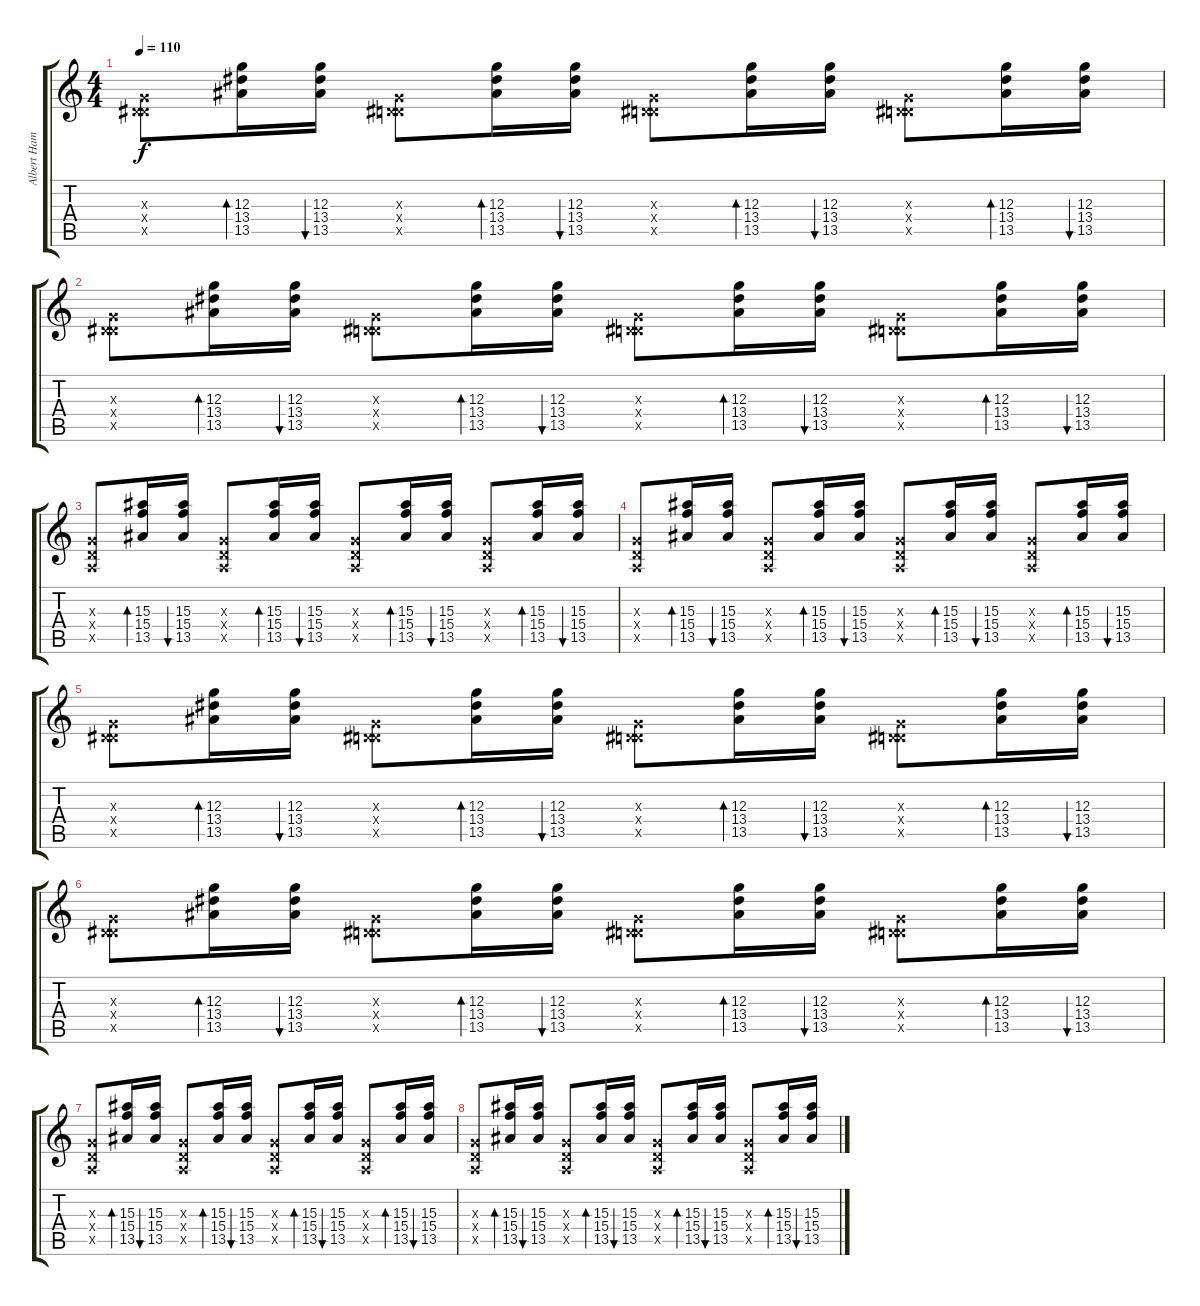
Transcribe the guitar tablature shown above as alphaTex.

\track ("Albert Hammond Jr." "Albert Ham") {instrument distortionguitar}
\staff {score tabs}
\tuning (E4 B3 G3 D3 A2 E2) {hide}
\ts (4 4)
\tempo 110
\clef g2
\ks c
(0.3{x} 0.4{x} 6.5{x}).8{dy f} (12.3 13.4 13.5).16{bd 60} (12.3 13.4 13.5).16{bu 60} (0.3{x} 0.4{x} 6.5{x}).8 (12.3 13.4 13.5).16{bd 60} (12.3 13.4 13.5).16{bu 60} (0.3{x} 0.4{x} 6.5{x}).8 (12.3 13.4 13.5).16{bd 60} (12.3 13.4 13.5).16{bu 60} (0.3{x} 0.4{x} 6.5{x}).8 (12.3 13.4 13.5).16{bd 60} (12.3 13.4 13.5).16{bu 60} |
(0.3{x} 0.4{x} 6.5{x}).8 (12.3 13.4 13.5).16{bd 60} (12.3 13.4 13.5).16{bu 60} (0.3{x} 0.4{x} 6.5{x}).8 (12.3 13.4 13.5).16{bd 60} (12.3 13.4 13.5).16{bu 60} (0.3{x} 0.4{x} 6.5{x}).8 (12.3 13.4 13.5).16{bd 60} (12.3 13.4 13.5).16{bu 60} (0.3{x} 0.4{x} 6.5{x}).8 (12.3 13.4 13.5).16{bd 60} (12.3 13.4 13.5).16{bu 60} |
(0.3{x} 0.4{x} 0.5{x}).8 (15.3 15.4 13.5).16{bd 60} (15.3 15.4 13.5).16{bu 60} (0.3{x} 0.4{x} 0.5{x}).8 (15.3 15.4 13.5).16{bd 60} (15.3 15.4 13.5).16{bu 60} (0.3{x} 0.4{x} 0.5{x}).8 (15.3 15.4 13.5).16{bd 60} (15.3 15.4 13.5).16{bu 60} (0.3{x} 0.4{x} 0.5{x}).8 (15.3 15.4 13.5).16{bd 60} (15.3 15.4 13.5).16{bu 60} |
(0.3{x} 0.4{x} 0.5{x}).8 (15.3 15.4 13.5).16{bd 60} (15.3 15.4 13.5).16{bu 60} (0.3{x} 0.4{x} 0.5{x}).8 (15.3 15.4 13.5).16{bd 60} (15.3 15.4 13.5).16{bu 60} (0.3{x} 0.4{x} 0.5{x}).8 (15.3 15.4 13.5).16{bd 60} (15.3 15.4 13.5).16{bu 60} (0.3{x} 0.4{x} 0.5{x}).8 (15.3 15.4 13.5).16{bd 60} (15.3 15.4 13.5).16{bu 60} |
(0.3{x} 0.4{x} 6.5{x}).8 (12.3 13.4 13.5).16{bd 60} (12.3 13.4 13.5).16{bu 60} (0.3{x} 0.4{x} 6.5{x}).8 (12.3 13.4 13.5).16{bd 60} (12.3 13.4 13.5).16{bu 60} (0.3{x} 0.4{x} 6.5{x}).8 (12.3 13.4 13.5).16{bd 60} (12.3 13.4 13.5).16{bu 60} (0.3{x} 0.4{x} 6.5{x}).8 (12.3 13.4 13.5).16{bd 60} (12.3 13.4 13.5).16{bu 60} |
(0.3{x} 0.4{x} 6.5{x}).8 (12.3 13.4 13.5).16{bd 60} (12.3 13.4 13.5).16{bu 60} (0.3{x} 0.4{x} 6.5{x}).8 (12.3 13.4 13.5).16{bd 60} (12.3 13.4 13.5).16{bu 60} (0.3{x} 0.4{x} 6.5{x}).8 (12.3 13.4 13.5).16{bd 60} (12.3 13.4 13.5).16{bu 60} (0.3{x} 0.4{x} 6.5{x}).8 (12.3 13.4 13.5).16{bd 60} (12.3 13.4 13.5).16{bu 60} |
(0.3{x} 0.4{x} 0.5{x}).8 (15.3 15.4 13.5).16{bd 60} (15.3 15.4 13.5).16{bu 60} (0.3{x} 0.4{x} 0.5{x}).8 (15.3 15.4 13.5).16{bd 60} (15.3 15.4 13.5).16{bu 60} (0.3{x} 0.4{x} 0.5{x}).8 (15.3 15.4 13.5).16{bd 60} (15.3 15.4 13.5).16{bu 60} (0.3{x} 0.4{x} 0.5{x}).8 (15.3 15.4 13.5).16{bd 60} (15.3 15.4 13.5).16{bu 60} |
(0.3{x} 0.4{x} 0.5{x}).8 (15.3 15.4 13.5).16{bd 60} (15.3 15.4 13.5).16{bu 60} (0.3{x} 0.4{x} 0.5{x}).8 (15.3 15.4 13.5).16{bd 60} (15.3 15.4 13.5).16{bu 60} (0.3{x} 0.4{x} 0.5{x}).8 (15.3 15.4 13.5).16{bd 60} (15.3 15.4 13.5).16{bu 60} (0.3{x} 0.4{x} 0.5{x}).8 (15.3 15.4 13.5).16{bd 60} (15.3 15.4 13.5).16{bu 60}
